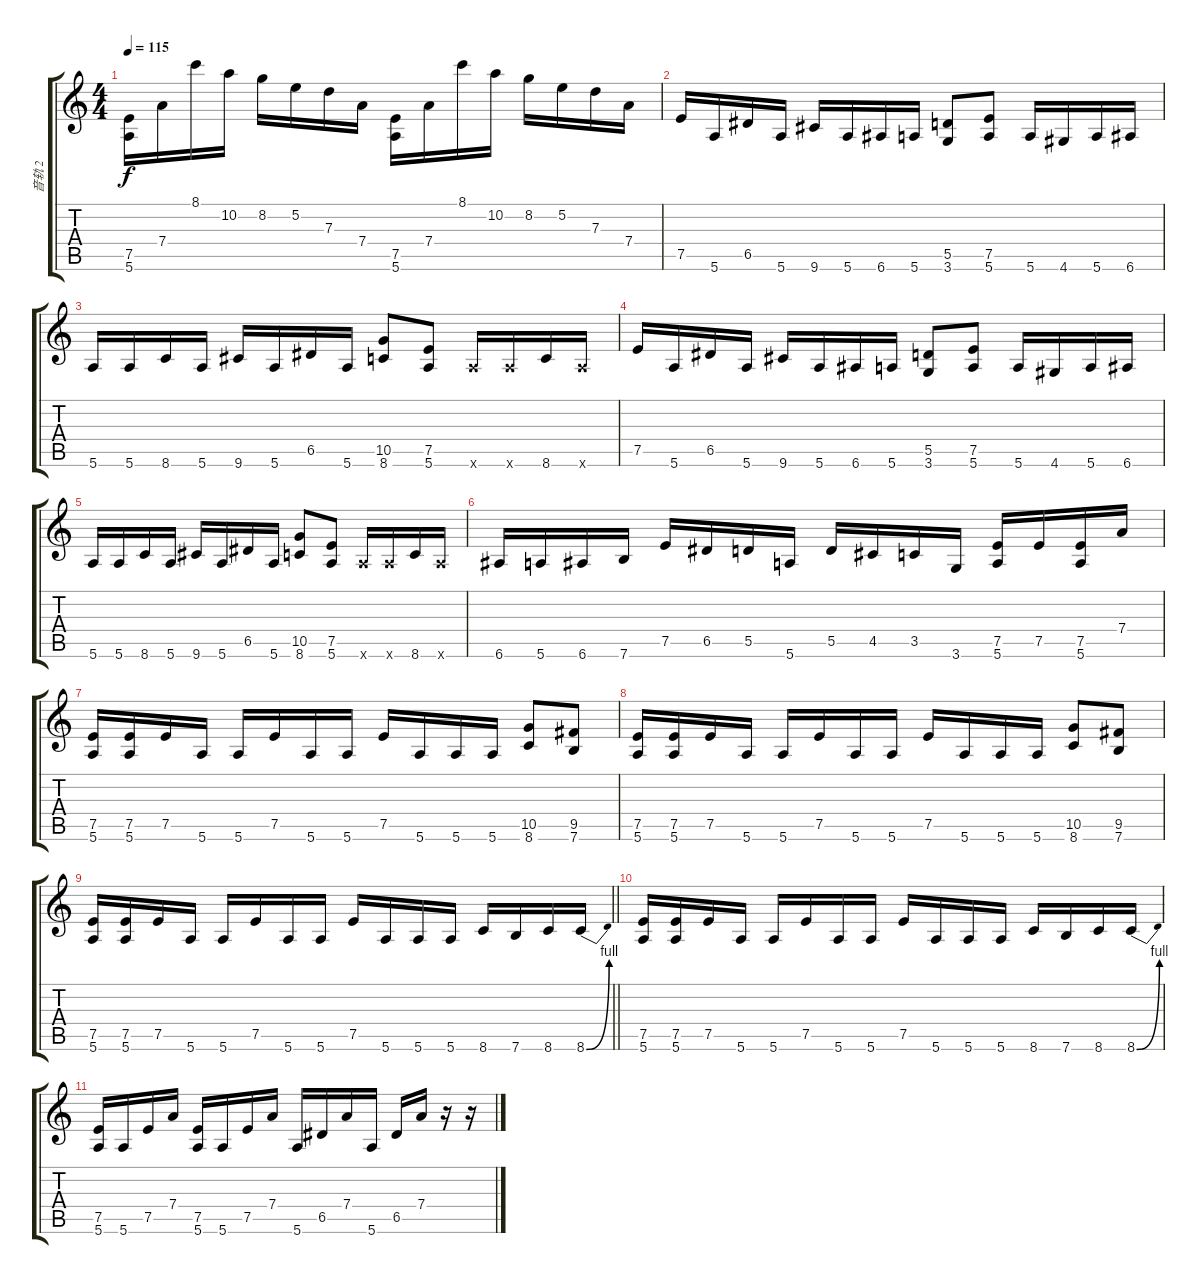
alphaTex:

\track ("音轨 2" "音轨 2") {instrument acousticguitarsteel}
\staff {score tabs}
\tuning (E4 B3 G3 D3 A2 E2) {hide}
\ts (4 4)
\section ("" "")
\tempo 115
\clef g2
\ks c
(7.5 5.6).16{dy f} 7.4.16 8.1.16 10.2.16 8.2.16 5.2.16 7.3.16 7.4.16 (7.5 5.6).16 7.4.16 8.1.16 10.2.16 8.2.16 5.2.16 7.3.16 7.4.16 |
7.5.16 5.6.16 6.5.16 5.6.16 9.6.16 5.6.16 6.6.16 5.6.16 (5.5 3.6).8 (7.5 5.6).8 5.6.16 4.6.16 5.6.16 6.6.16 |
5.6.16 5.6.16 8.6.16 5.6.16 9.6.16 5.6.16 6.5.16 5.6.16 (10.5 8.6).8 (7.5 5.6).8 5.6{x}.16 5.6{x}.16 8.6.16 5.6{x}.16 |
7.5.16 5.6.16 6.5.16 5.6.16 9.6.16 5.6.16 6.6.16 5.6.16 (5.5 3.6).8 (7.5 5.6).8 5.6.16 4.6.16 5.6.16 6.6.16 |
5.6.16 5.6.16 8.6.16 5.6.16 9.6.16 5.6.16 6.5.16 5.6.16 (10.5 8.6).8 (7.5 5.6).8 5.6{x}.16 5.6{x}.16 8.6.16 5.6{x}.16 |
6.6.16 5.6.16 6.6.16 7.6.16 7.5.16 6.5.16 5.5.16 5.6.16 5.5.16 4.5.16 3.5.16 3.6.16 (7.5 5.6).16 7.5.16 (7.5 5.6).16 7.4.16 |
(7.5 5.6).16 (7.5 5.6).16 7.5.16 5.6.16 5.6.16 7.5.16 5.6.16 5.6.16 7.5.16 5.6.16 5.6.16 5.6.16 (10.5 8.6).8 (9.5 7.6).8{txt ""} |
(7.5 5.6).16 (7.5 5.6).16 7.5.16 5.6.16 5.6.16 7.5.16 5.6.16 5.6.16 7.5.16 5.6.16 5.6.16 5.6.16 (10.5 8.6).8 (9.5 7.6).8 |
\barLineRight lightlight
(7.5 5.6).16 (7.5 5.6).16 7.5.16 5.6.16 5.6.16 7.5.16 5.6.16 5.6.16 7.5.16 5.6.16 5.6.16 5.6.16 8.6.16 7.6.16 8.6.16 8.6{be (bend 0 0 60 4)}.16 |
\section ("" "")
(7.5 5.6).16 (7.5 5.6).16 7.5.16 5.6.16 5.6.16 7.5.16 5.6.16 5.6.16 7.5.16 5.6.16 5.6.16 5.6.16 8.6.16 7.6.16 8.6.16 8.6{be (bend 0 0 60 4)}.16 |
(7.5 5.6).16 5.6.16 7.5.16 7.4.16 (7.5 5.6).16 5.6.16 7.5.16 7.4.16 5.6.16 6.5.16 7.4.16 5.6.16 6.5.16 7.4.16 r.16 r.16
